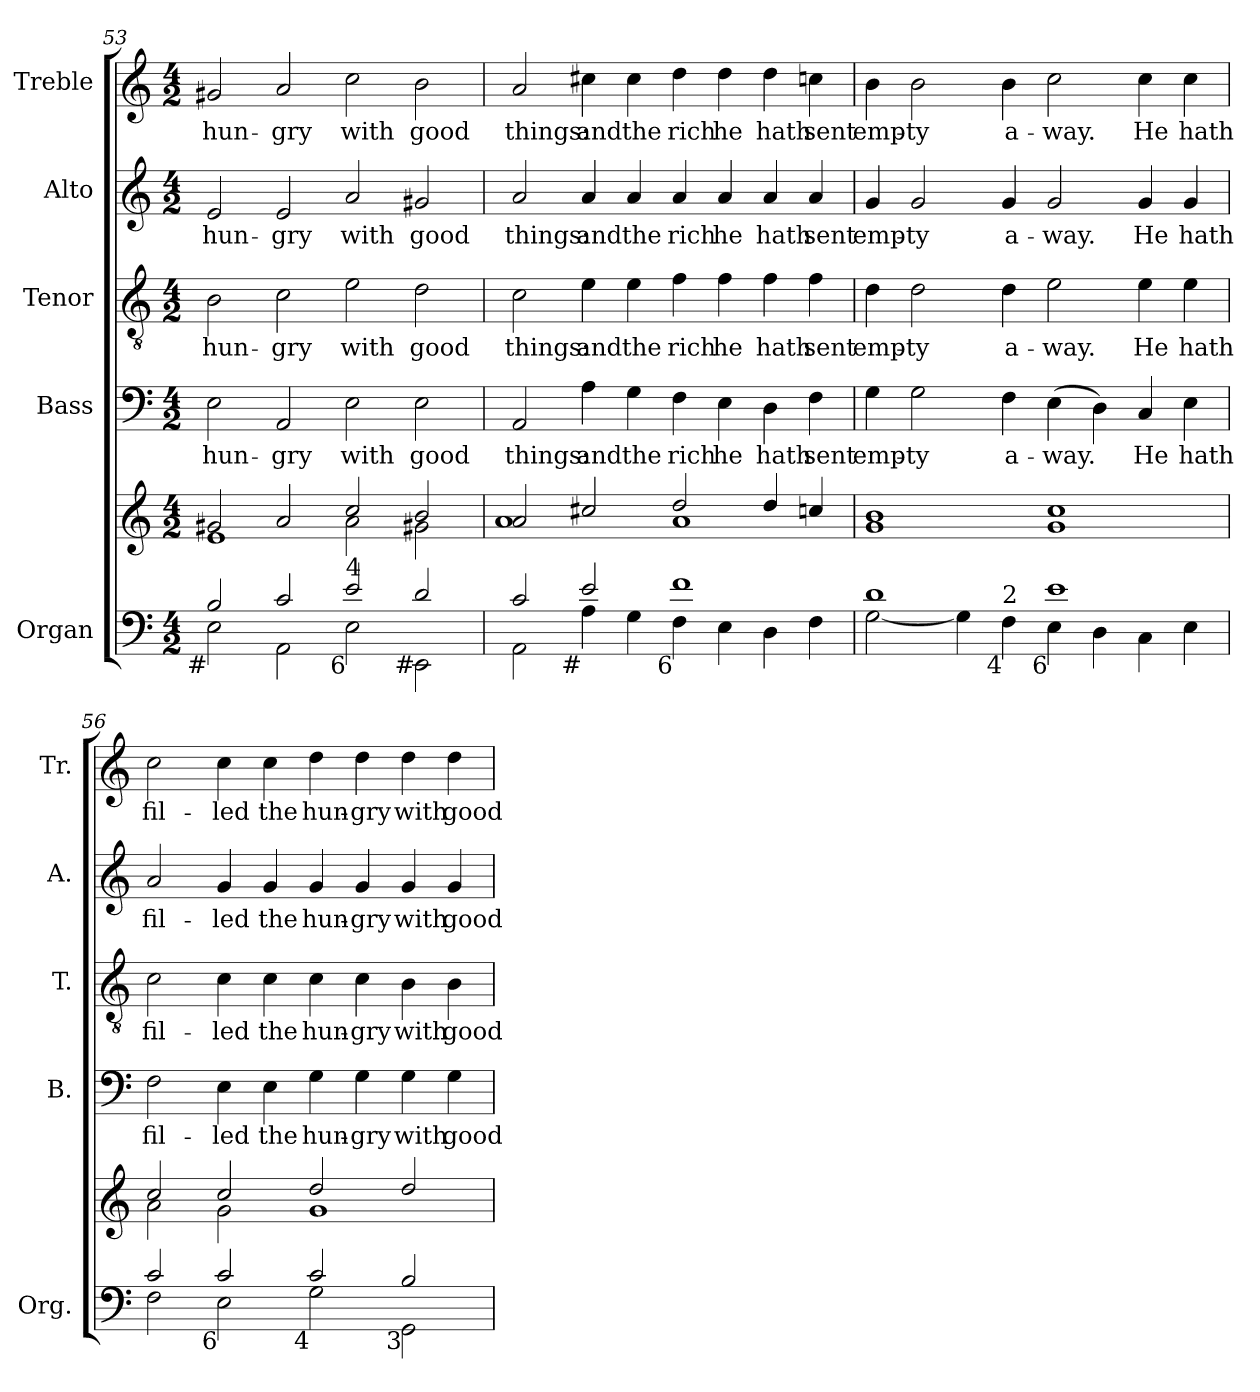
**kern	**kern	**kern	**text	**kern	**text	**kern	**text	**kern	**text
*part5	*part5	*part4	*part4	*part3	*part3	*part2	*part2	*part1	*part1
*staff6	*staff5	*staff4	*staff4	*staff3	*staff3	*staff2	*staff2	*staff1	*staff1
*I"Organ	*	*I"Bass	*	*I"Tenor	*	*I"Alto	*	*I"Treble	*
*I'Org.	*	*I'B.	*	*I'T.	*	*I'A.	*	*I'Tr.	*
*clefF4	*clefG2	*clefF4	*	*clefGv2	*	*clefG2	*	*clefG2	*
*	*	*	*	*ITrd7c12	*	*	*	*	*
*k[]	*k[]	*k[]	*	*k[]	*	*k[]	*	*k[]	*
*C:	*C:	*C:	*	*C:	*	*C:	*	*C:	*
*M4/2	*M4/2	*M4/2	*	*M4/2	*	*M4/2	*	*M4/2	*
=53	=53	=53	=53	=53	=53	=53	=53	=53	=53
*^	*^	*	*	*	*	*	*	*	*
!	!	!	!	!	!LO:LY:b:color=#000000	!	!	!	!	!	!
!	!	!	!	!	!	!	!LO:LY:b:color=#000000	!	!	!	!
!	!	!	!	!	!	!	!	!	!LO:LY:b:color=#000000	!	!
!LO:TX:b:rj:t=#	!	!	!	!	!	!	!	!	!	!	!
!	!	!	!	!	!	!	!	!	!	!	!LO:LY:b:color=#000000
2Bi/	2Ei\	2g#Xi/	1ei	2Ei\	hun-	2BBi\	hun-	2ei/	hun-	2g#Xi/	hun-
!	!	!	!	!	!LO:LY:b:color=#000000	!	!	!	!	!	!
!	!	!	!	!	!	!	!LO:LY:b:color=#000000	!	!	!	!
!	!	!	!	!	!	!	!	!	!LO:LY:b:color=#000000	!	!
!	!	!	!	!	!	!	!	!	!	!	!LO:LY:b:color=#000000
2ci/	2AAi\	2ai/	.	2AAi/	-gry	2Ci\	-gry	2ei/	-gry	2ai/	-gry
!	!	!	!	!	!LO:LY:b:color=#000000	!	!	!	!	!	!
!	!	!	!	!	!	!	!LO:LY:b:color=#000000	!	!	!	!
!	!	!	!	!	!	!	!	!	!LO:LY:b:color=#000000	!	!
!LO:TX:b:rj:t=6	!	!	!	!	!	!	!	!	!	!	!
!LO:TX:t=4	!	!	!	!	!	!	!	!	!	!	!
!	!	!	!	!	!	!	!	!	!	!	!LO:LY:b:color=#000000
2ei/	2Ei\	2cci/	2ai\	2Ei\	with	2Ei\	with	2ai/	with	2cci\	with
!	!	!	!	!	!LO:LY:b:color=#000000	!	!	!	!	!	!
!	!	!	!	!	!	!	!LO:LY:b:color=#000000	!	!	!	!
!	!	!	!	!	!	!	!	!	!LO:LY:b:color=#000000	!	!
!LO:TX:b:rj:t=#	!	!	!	!	!	!	!	!	!	!	!
!	!	!	!	!	!	!	!	!	!	!	!LO:LY:b:color=#000000
2di/	2EEi\	2bi/	2g#Xi\	2Ei\	good	2Di\	good	2g#Xi/	good	2bi\	good
=54	=54	=54	=54	=54	=54	=54	=54	=54	=54	=54	=54
!	!	!	!	!	!LO:LY:b:color=#000000	!	!	!	!	!	!
!	!	!	!	!	!	!	!LO:LY:b:color=#000000	!	!	!	!
!	!	!	!	!	!	!	!	!	!LO:LY:b:color=#000000	!	!
!	!	!	!	!	!	!	!	!	!	!	!LO:LY:b:color=#000000
2ci/	2AAi\	2ai/	1ai	2AAi/	things:	2Ci\	things:	2ai/	things:	2ai/	things:
!	!	!	!	!	!LO:LY:b:color=#000000	!	!	!	!	!	!
!	!	!	!	!	!	!	!LO:LY:b:color=#000000	!	!	!	!
!	!	!	!	!	!	!	!	!	!LO:LY:b:color=#000000	!	!
!LO:TX:b:rj:t=#	!	!	!	!	!	!	!	!	!	!	!
!	!	!	!	!	!	!	!	!	!	!	!LO:LY:b:color=#000000
2ei/	4Ai\	2cc#Xi/	.	4Ai\	and	4Ei\	and	4ai/	and	4cc#Xi\	and
!	!	!	!	!	!LO:LY:b:color=#000000	!	!	!	!	!	!
!	!	!	!	!	!	!	!LO:LY:b:color=#000000	!	!	!	!
!	!	!	!	!	!	!	!	!	!LO:LY:b:color=#000000	!	!
!	!	!	!	!	!	!	!	!	!	!	!LO:LY:b:color=#000000
.	4Gi\	.	.	4Gi\	the	4Ei\	the	4ai/	the	4cc#i\	the
!	!	!	!	!	!LO:LY:b:color=#000000	!	!	!	!	!	!
!	!	!	!	!	!	!	!LO:LY:b:color=#000000	!	!	!	!
!	!	!	!	!	!	!	!	!	!LO:LY:b:color=#000000	!	!
!LO:TX:b:rj:t=6	!	!	!	!	!	!	!	!	!	!	!
!	!	!	!	!	!	!	!	!	!	!	!LO:LY:b:color=#000000
1fi	4Fi\	2ddi/	1ai	4Fi\	rich	4Fi\	rich	4ai/	rich	4ddi\	rich
!	!	!	!	!	!LO:LY:b:color=#000000	!	!	!	!	!	!
!	!	!	!	!	!	!	!LO:LY:b:color=#000000	!	!	!	!
!	!	!	!	!	!	!	!	!	!LO:LY:b:color=#000000	!	!
!	!	!	!	!	!	!	!	!	!	!	!LO:LY:b:color=#000000
.	4Ei\	.	.	4Ei\	he	4Fi\	he	4ai/	he	4ddi\	he
!	!	!	!	!	!LO:LY:b:color=#000000	!	!	!	!	!	!
!	!	!	!	!	!	!	!LO:LY:b:color=#000000	!	!	!	!
!	!	!	!	!	!	!	!	!	!LO:LY:b:color=#000000	!	!
!	!	!	!	!	!	!	!	!	!	!	!LO:LY:b:color=#000000
.	4Di\	4ddi/	.	4Di\	hath	4Fi\	hath	4ai/	hath	4ddi\	hath
!	!	!	!	!	!LO:LY:b:color=#000000	!	!	!	!	!	!
!	!	!	!	!	!	!	!LO:LY:b:color=#000000	!	!	!	!
!	!	!	!	!	!	!	!	!	!LO:LY:b:color=#000000	!	!
!	!	!	!	!	!	!	!	!	!	!	!LO:LY:b:color=#000000
.	4Fi\	4ccni/	.	4Fi\	sent	4Fi\	sent	4ai/	sent	4ccni\	sent
!!LO:PB:g=z
=55	=55	=55	=55	=55	=55	=55	=55	=55	=55	=55	=55
!	!	!	!	!	!LO:LY:b:color=#000000	!	!	!	!	!	!
!	!	!	!	!	!	!	!LO:LY:b:color=#000000	!	!	!	!
!	!	!	!	!	!	!	!	!	!LO:LY:b:color=#000000	!	!
!	!	!	!	!	!	!	!	!	!	!	!LO:LY:b:color=#000000
1di	[2Gi\	1bi	1gi	4Gi\	emp-	4Di\	emp-	4gi/	emp-	4bi\	emp-
!	!	!	!	!	!LO:LY:b:color=#000000	!	!	!	!	!	!
!	!	!	!	!	!	!	!LO:LY:b:color=#000000	!	!	!	!
!	!	!	!	!	!	!	!	!	!LO:LY:b:color=#000000	!	!
!	!	!	!	!	!	!	!	!	!	!	!LO:LY:b:color=#000000
.	.	.	.	2Gi\	-ty	2Di\	-ty	2gi/	-ty	2bi\	-ty
.	4Gi\]	.	.	.	.	.	.	.	.	.	.
!	!	!	!	!	!LO:LY:b:color=#000000	!	!	!	!	!	!
!	!	!	!	!	!	!	!LO:LY:b:color=#000000	!	!	!	!
!	!	!	!	!	!	!	!	!	!LO:LY:b:color=#000000	!	!
!	!LO:TX:b:rj:t=4	!	!	!	!	!	!	!	!	!	!
!	!LO:TX:t=2	!	!	!	!	!	!	!	!	!	!
!	!	!	!	!	!	!	!	!	!	!	!LO:LY:b:color=#000000
.	4Fi\	.	.	4Fi\	a-	4Di\	a-	4gi/	a-	4bi\	a-
!	!	!	!	!	!LO:LY:b:color=#000000	!	!	!	!	!	!
!	!	!	!	!	!	!	!LO:LY:b:color=#000000	!	!	!	!
!	!	!	!	!	!	!	!	!	!LO:LY:b:color=#000000	!	!
!LO:TX:b:rj:t=6	!	!	!	!	!	!	!	!	!	!	!
!	!	!	!	!	!	!	!	!	!	!	!LO:LY:b:color=#000000
1ei	4Ei\	1cci	1gi	(4Ei\	-way.	2Ei\	-way.	2gi/	-way.	2cci\	-way.
.	4Di\	.	.	4Di\)	.	.	.	.	.	.	.
!	!	!	!	!	!LO:LY:b:color=#000000	!	!	!	!	!	!
!	!	!	!	!	!	!	!LO:LY:b:color=#000000	!	!	!	!
!	!	!	!	!	!	!	!	!	!LO:LY:b:color=#000000	!	!
!	!	!	!	!	!	!	!	!	!	!	!LO:LY:b:color=#000000
.	4Ci\	.	.	4Ci/	He	4Ei\	He	4gi/	He	4cci\	He
!	!	!	!	!	!LO:LY:b:color=#000000	!	!	!	!	!	!
!	!	!	!	!	!	!	!LO:LY:b:color=#000000	!	!	!	!
!	!	!	!	!	!	!	!	!	!LO:LY:b:color=#000000	!	!
!	!	!	!	!	!	!	!	!	!	!	!LO:LY:b:color=#000000
.	4Ei\	.	.	4Ei\	hath	4Ei\	hath	4gi/	hath	4cci\	hath
=56	=56	=56	=56	=56	=56	=56	=56	=56	=56	=56	=56
!	!	!	!	!	!LO:LY:b:color=#000000	!	!	!	!	!	!
!	!	!	!	!	!	!	!LO:LY:b:color=#000000	!	!	!	!
!	!	!	!	!	!	!	!	!	!LO:LY:b:color=#000000	!	!
!	!	!	!	!	!	!	!	!	!	!	!LO:LY:b:color=#000000
2ci/	2Fi\	2cci/	2ai\	2Fi\	fil-	2Ci\	fil-	2ai/	fil-	2cci\	fil-
!	!	!	!	!	!LO:LY:b:color=#000000	!	!	!	!	!	!
!	!	!	!	!	!	!	!LO:LY:b:color=#000000	!	!	!	!
!	!	!	!	!	!	!	!	!	!LO:LY:b:color=#000000	!	!
!LO:TX:b:rj:t=6	!	!	!	!	!	!	!	!	!	!	!
!	!	!	!	!	!	!	!	!	!	!	!LO:LY:b:color=#000000
2ci/	2Ei\	2cci/	2gi\	4Ei\	-led	4Ci\	-led	4gi/	-led	4cci\	-led
!	!	!	!	!	!LO:LY:b:color=#000000	!	!	!	!	!	!
!	!	!	!	!	!	!	!LO:LY:b:color=#000000	!	!	!	!
!	!	!	!	!	!	!	!	!	!LO:LY:b:color=#000000	!	!
!	!	!	!	!	!	!	!	!	!	!	!LO:LY:b:color=#000000
.	.	.	.	4Ei\	the	4Ci\	the	4gi/	the	4cci\	the
!	!	!	!	!	!LO:LY:b:color=#000000	!	!	!	!	!	!
!	!	!	!	!	!	!	!LO:LY:b:color=#000000	!	!	!	!
!	!	!	!	!	!	!	!	!	!LO:LY:b:color=#000000	!	!
!LO:TX:b:rj:t=4	!	!	!	!	!	!	!	!	!	!	!
!	!	!	!	!	!	!	!	!	!	!	!LO:LY:b:color=#000000
2ci/	2Gi\	2ddi/	1gi	4Gi\	hun-	4Ci\	hun-	4gi/	hun-	4ddi\	hun-
!	!	!	!	!	!LO:LY:b:color=#000000	!	!	!	!	!	!
!	!	!	!	!	!	!	!LO:LY:b:color=#000000	!	!	!	!
!	!	!	!	!	!	!	!	!	!LO:LY:b:color=#000000	!	!
!	!	!	!	!	!	!	!	!	!	!	!LO:LY:b:color=#000000
.	.	.	.	4Gi\	-gry	4Ci\	-gry	4gi/	-gry	4ddi\	-gry
!	!	!	!	!	!LO:LY:b:color=#000000	!	!	!	!	!	!
!	!	!	!	!	!	!	!LO:LY:b:color=#000000	!	!	!	!
!	!	!	!	!	!	!	!	!	!LO:LY:b:color=#000000	!	!
!LO:TX:b:rj:t=3	!	!	!	!	!	!	!	!	!	!	!
!	!	!	!	!	!	!	!	!	!	!	!LO:LY:b:color=#000000
2Bi/	2GGi\	2ddi/	.	4Gi\	with	4BBi\	with	4gi/	with	4ddi\	with
!	!	!	!	!	!LO:LY:b:color=#000000	!	!	!	!	!	!
!	!	!	!	!	!	!	!LO:LY:b:color=#000000	!	!	!	!
!	!	!	!	!	!	!	!	!	!LO:LY:b:color=#000000	!	!
!	!	!	!	!	!	!	!	!	!	!	!LO:LY:b:color=#000000
.	.	.	.	4Gi\	good	4BBi\	good	4gi/	good	4ddi\	good
*v	*v	*	*	*	*	*	*	*	*	*	*
*	*v	*v	*	*	*	*	*	*	*	*
=	=	=	=	=	=	=	=	=	=
*-	*-	*-	*-	*-	*-	*-	*-	*-	*-
